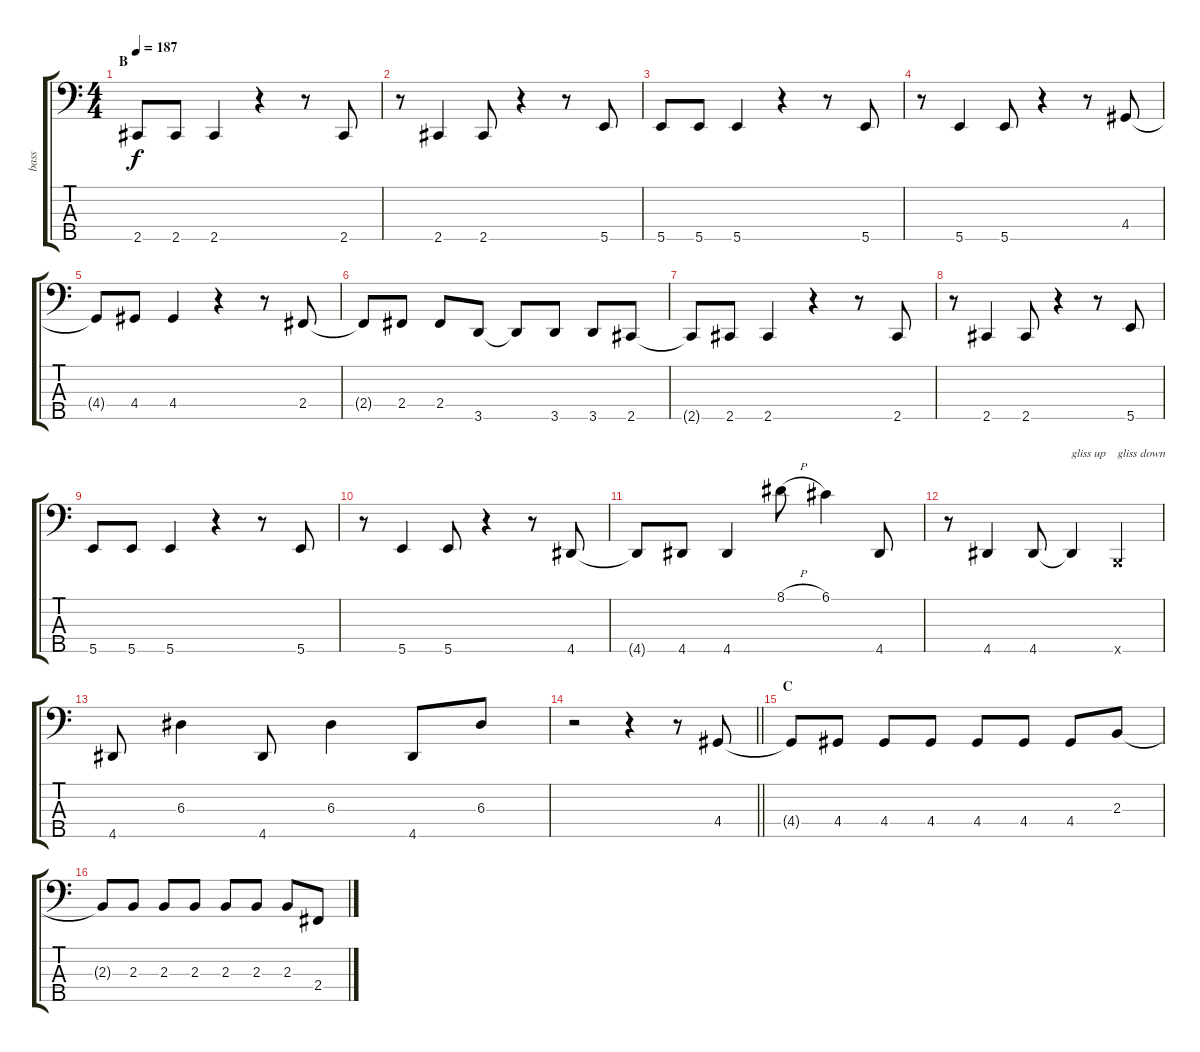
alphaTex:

\track ("bass" "bass") {instrument electricbasspick}
\staff {score tabs}
\tuning (G2 D2 A1 E1 B0) {hide}
\ts (4 4)
\section ("" "B")
\tempo 187
\clef f4
\ks c
2.5{t}.8{dy f} 2.5.8 2.5.4 r.4 r.8 2.5.8 |
r.8 2.5.4 2.5.8 r.4 r.8 5.5.8 |
5.5.8 5.5.8 5.5.4 r.4 r.8 5.5.8 |
r.8 5.5.4 5.5.8 r.4 r.8 4.4.8 |
4.4{t}.8 4.4.8 4.4.4 r.4 r.8 2.4.8 |
2.4{t}.8 2.4.8 2.4.8 3.5.8 3.5{t}.8 3.5.8 3.5.8 2.5.8 |
2.5{t}.8 2.5.8 2.5.4 r.4 r.8 2.5.8 |
r.8 2.5.4 2.5.8 r.4 r.8 5.5.8 |
5.5.8 5.5.8 5.5.4 r.4 r.8 5.5.8 |
r.8 5.5.4 5.5.8 r.4 r.8 4.5.8 |
4.5{t}.8 4.5.8 4.5.4 8.1{h}.8 6.1.4 4.5.8 |
r.8 4.5.4 4.5.8 4.5{t}.4{txt "gliss up"} 0.5{x}.4{txt "gliss down"} |
4.5.8 6.3.4 4.5.8 6.3.4 4.5.8 6.3.8 |
\barLineRight lightlight
r.2 r.4 r.8 4.4.8 |
\section ("" "C")
4.4{t}.8 4.4.8 4.4.8 4.4.8 4.4.8 4.4.8 4.4.8 2.3.8 |
2.3{t}.8 2.3.8 2.3.8 2.3.8 2.3.8 2.3.8 2.3.8 2.4.8
